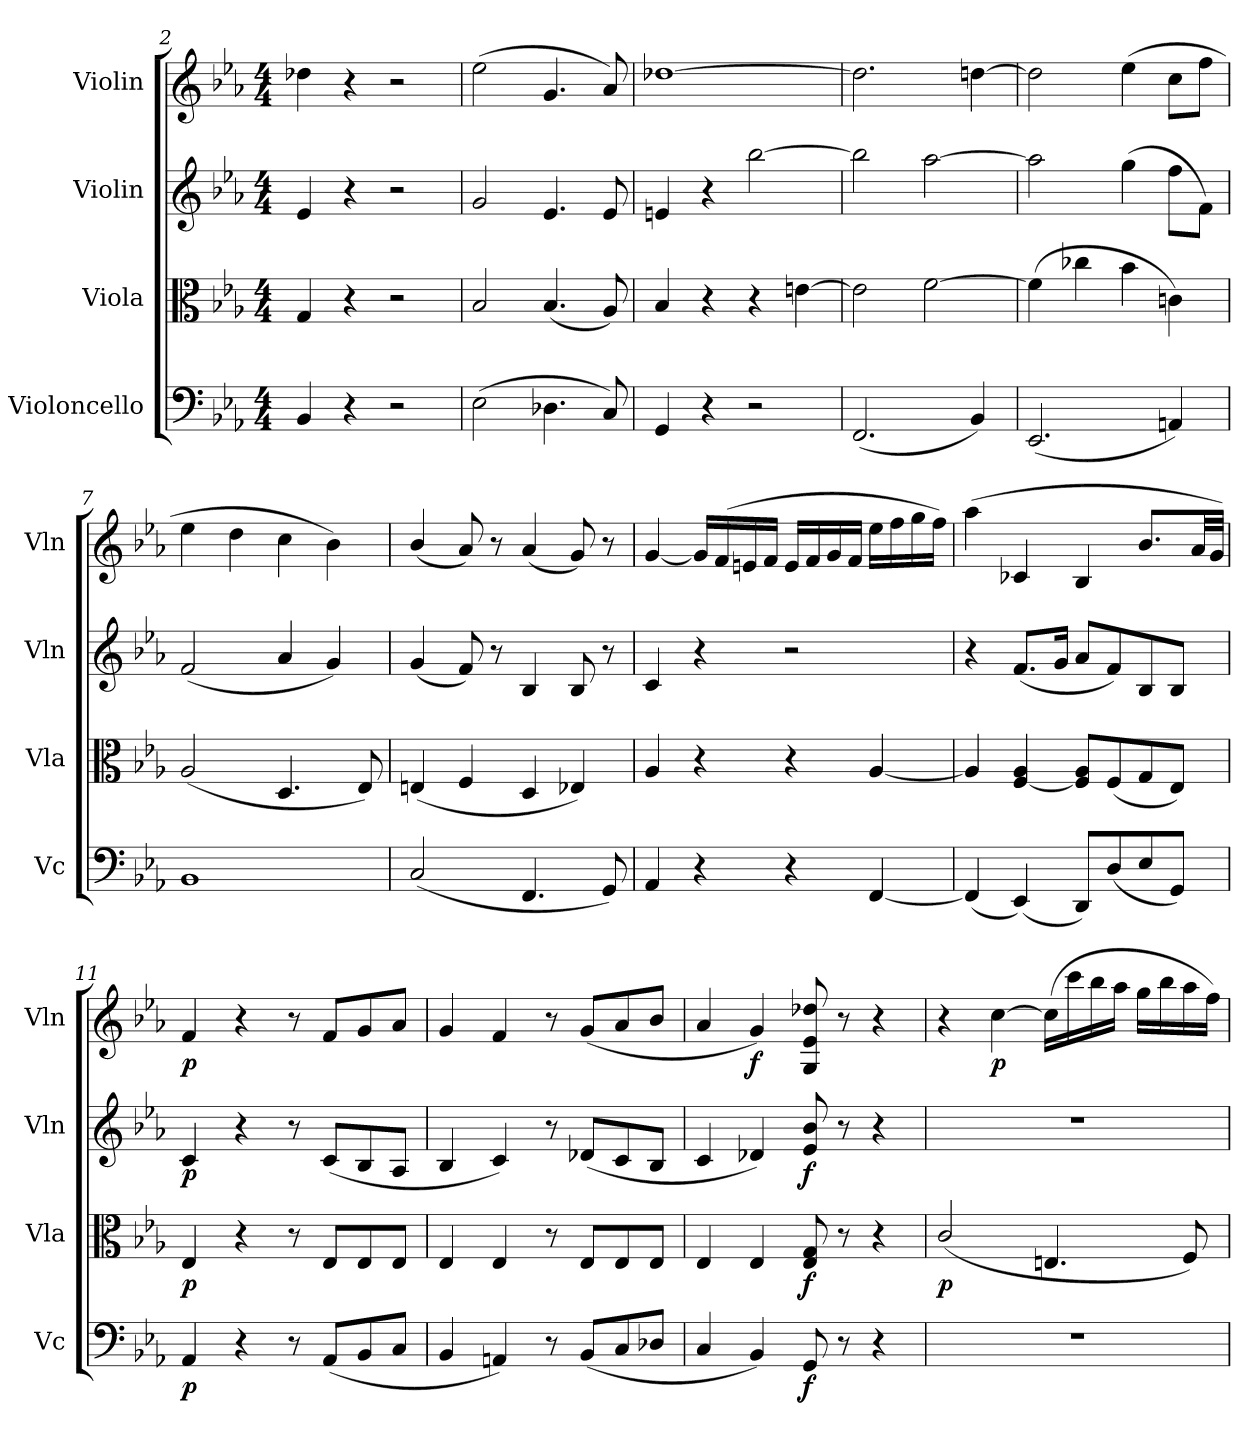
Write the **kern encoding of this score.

**kern	**dynam	**kern	**dynam	**kern	**dynam	**kern	**dynam
*part4	*part4	*part3	*part3	*part2	*part2	*part1	*part1
*staff4	*staff4	*staff3	*staff3	*staff2	*staff2	*staff1	*staff1
*I"Violoncello	*	*I"Viola	*	*I"Violin	*	*I"Violin	*
*I'Vc	*	*I'Vla	*	*I'Vln	*	*I'Vln	*
*clefF4	*	*clefC3	*	*clefG2	*	*clefG2	*
*k[b-e-a-]	*	*k[b-e-a-]	*	*k[b-e-a-]	*	*k[b-e-a-]	*
*E-:	*	*E-:	*	*E-:	*	*E-:	*
*M4/4	*	*M4/4	*	*M4/4	*	*M4/4	*
=2	=2	=2	=2	=2	=2	=2	=2
4BB-/	.	4G/	.	4e-/	.	4dd-X\	.
4r	.	4r	.	4r	.	4r	.
2r	.	2r	.	2r	.	2r	.
=3	=3	=3	=3	=3	=3	=3	=3
(2E-\	.	2B-/	.	2g/	.	(2ee-\	.
4.D-X\	.	(4.B-/	.	4.e-/	.	4.g/	.
8C/)	.	8A-/)	.	8e-/	.	8a-/)	.
=4	=4	=4	=4	=4	=4	=4	=4
4GG/	.	4B-/	.	4en/	.	[1dd-X	.
4r	.	4r	.	4r	.	.	.
2r	.	4r	.	[2bb-\	.	.	.
.	.	[4en\	.	.	.	.	.
=5	=5	=5	=5	=5	=5	=5	=5
(2.FF/	.	2e\]	.	2bb-\]	.	2.dd-\]	.
.	.	[2f\	.	[2aa-\	.	.	.
4BB-/)	.	.	.	.	.	[4ddn\	.
=6	=6	=6	=6	=6	=6	=6	=6
(2.EE-/	.	(4f\]	.	2aa-\]	.	2dd\]	.
.	.	4cc-X\	.	.	.	.	.
.	.	4b-\	.	(4gg\	.	(4ee-\	.
4AAn/)	.	4cn\)	.	8ff\L	.	8cc\L	.
.	.	.	.	8f\J)	.	8ff\J	.
=7	=7	=7	=7	=7	=7	=7	=7
1BB-	.	(2A-/	.	(2f/	.	4ee-\	.
.	.	.	.	.	.	4dd\	.
.	.	4.D/	.	4a-/	.	4cc\	.
.	.	.	.	4g/)	.	4b-\)	.
.	.	8E-/)	.	.	.	.	.
=8	=8	=8	=8	=8	=8	=8	=8
(2C/	.	(4En/	.	(4g/	.	(4b-/	.
.	.	4F/	.	8f/)	.	8a-/)	.
.	.	.	.	8r	.	8r	.
4.FF/	.	4D/	.	4B-/	.	(4a-/	.
.	.	4E-X/)	.	8B-/	.	8g/)	.
8GG/)	.	.	.	8r	.	8r	.
=9	=9	=9	=9	=9	=9	=9	=9
4AA-/	.	4A-/	.	4c/	.	[4g/	.
4r	.	4r	.	4r	.	16g/LL]	.
.	.	.	.	.	.	(16f/	.
.	.	.	.	.	.	16en/	.
.	.	.	.	.	.	16f/JJ	.
4r	.	4r	.	2r	.	16e/LL	.
.	.	.	.	.	.	16f/	.
.	.	.	.	.	.	16g/	.
.	.	.	.	.	.	16f/JJ	.
[4FF/	.	[4A-/	.	.	.	16ee-\LL	.
.	.	.	.	.	.	16ff\	.
.	.	.	.	.	.	16gg\	.
.	.	.	.	.	.	16ff\JJ)	.
=10	=10	=10	=10	=10	=10	=10	=10
(4FF/]	.	4A-/]	.	4r	.	(4aa-\	.
(4EE-/)	.	[4F/ 4A-/	.	(8.f/L	.	4c-X/	.
.	.	.	.	16g/Jk	.	.	.
8DD/L)	.	8F]/ 8A-/L	.	8a-/L	.	4B-/	.
(8D/	.	(8F/	.	8f/)	.	.	.
8E-/	.	8G/	.	8B-/	.	8.b-/L	.
8GG/J)	.	8E-/J)	.	8B-/J	.	.	.
.	.	.	.	.	.	32a-/LL	.
.	.	.	.	.	.	32g/JJJ)	.
=11	=11	=11	=11	=11	=11	=11	=11
4AA-/	p	4E-/	p	4c/	p	4f/	p
4r	.	4r	.	4r	.	4r	.
8r	.	8r	.	8r	.	8r	.
(8AA-/L	.	8E-/L	.	(8c/L	.	8f/L	.
8BB-/	.	8E-/	.	8B-/	.	8g/	.
8C/J	.	8E-/J	.	8A-/J	.	8a-/J	.
=12	=12	=12	=12	=12	=12	=12	=12
4BB-/	.	4E-/	.	4B-/	.	4g/	.
4AAn/)	.	4E-/	.	4c/)	.	4f/	.
8r	.	8r	.	8r	.	8r	.
(8BB-/L	.	8E-/L	.	(8d-X/L	.	(8g/L	.
8C/	.	8E-/	.	8c/	.	8a-/	.
8D-X/J	.	8E-/J	.	8B-/J	.	8b-/J	.
=13	=13	=13	=13	=13	=13	=13	=13
4C/	.	4E-/	.	4c/	.	4a-/	.
4BB-/)	.	4E-/	.	4d-X/)	.	4g/)	f
8GG/	f	8E-/ 8G/	f	8e-/ 8b-/	f	8G/ 8e-/ 8dd-X/	.
8r	.	8r	.	8r	.	8r	.
4r	.	4r	.	4r	.	4r	.
=14	=14	=14	=14	=14	=14	=14	=14
1r	.	(2c/	p	1r	.	4r	.
.	.	.	.	.	.	[4cc\	p
.	.	4.En/	.	.	.	(16cc\LL]	.
.	.	.	.	.	.	16ccc\	.
.	.	.	.	.	.	16bb-\	.
.	.	.	.	.	.	16aa-\JJ	.
.	.	.	.	.	.	16gg\LL	.
.	.	.	.	.	.	16bb-\	.
.	.	8F/)	.	.	.	16aa-\	.
.	.	.	.	.	.	16ff\JJ)	.
=	=	=	=	=	=	=	=
*-	*-	*-	*-	*-	*-	*-	*-
